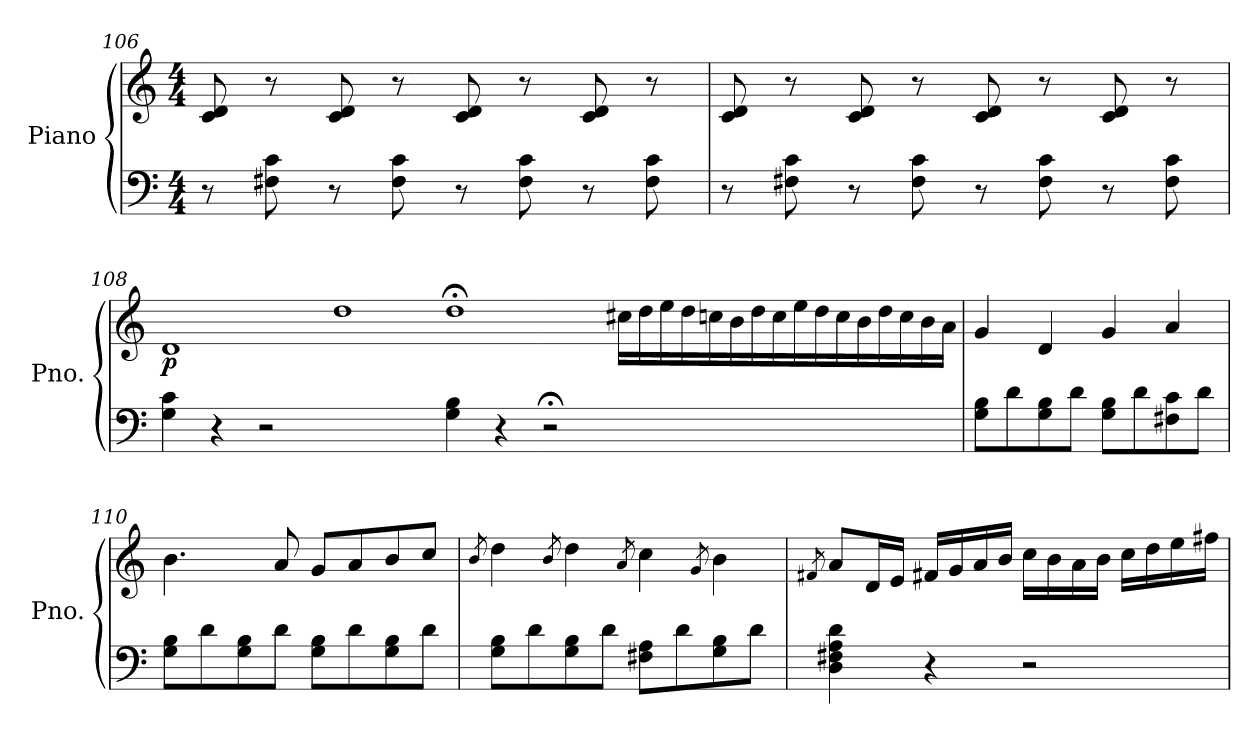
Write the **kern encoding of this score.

**kern	**kern	**dynam
*part1	*part1	*part1
*staff2	*staff1	*staff1/2
*I"Piano	*	*
*I'Pno.	*	*
*clefF4	*clefG2	*
*k[]	*k[]	*
*M4/4	*M4/4	*
=106	=106	=106
8r	8c/ 8d/	.
8F#X\ 8c\	8r	.
8r	8c/ 8d/	.
8F#\ 8c\	8r	.
8r	8c/ 8d/	.
8F#\ 8c\	8r	.
8r	8c/ 8d/	.
8F#\ 8c\	8r	.
=107	=107	=107
8r	8c/ 8d/	.
8F#X\ 8c\	8r	.
8r	8c/ 8d/	.
8F#\ 8c\	8r	.
8r	8c/ 8d/	.
8F#\ 8c\	8r	.
8r	8c/ 8d/	.
8F#\ 8c\	8r	.
!!LO:LB:g=z
=108	=108	=108
!	!	!LO:DY:b
4G\ 4c\	1d	p
4r	.	.
2r	.	.
1ryy	1dd	.
4G\ 4B\	1dd;<	.
4r	.	.
2r;<	.	.
1ryy	16cc#X\LL	.
.	16dd\	.
.	16ee\	.
.	16dd\	.
.	16ccn\	.
.	16b\	.
.	16dd\	.
.	16cc\	.
.	16ee\	.
.	16dd\	.
.	16cc\	.
.	16b\	.
.	16dd\	.
.	16cc\	.
.	16b\	.
.	16a\JJ	.
=109	=109	=109
8G\ 8B\L	4g/	.
8d\	.	.
8G\ 8B\	4d/	.
8d\J	.	.
8G\ 8B\L	4g/	.
8d\	.	.
8F#X\ 8c\	4a/	.
8d\J	.	.
!!LO:LB:g=z
=110	=110	=110
8G\ 8B\L	4.b\	.
8d\	.	.
8G\ 8B\	.	.
8d\J	8a/	.
8G\ 8B\L	8g/L	.
8d\	8a/	.
8G\ 8B\	8b/	.
8d\J	8cc/J	.
=111	=111	=111
.	8qb/	.
8G\ 8B\L	4dd\	.
8d\	.	.
.	8qb/	.
8G\ 8B\	4dd\	.
8d\J	.	.
.	8qa/	.
8F#X\ 8A\L	4cc\	.
8d\	.	.
.	8qg/	.
8G\ 8B\	4b\	.
8d\J	.	.
=112	=112	=112
.	8qf#X/	.
4D\ 4F#X\ 4A\ 4d\	8a/L	.
.	16d/L	.
.	16e/JJ	.
4r	16f#/LL	.
.	16g/	.
.	16a/	.
.	16b/JJ	.
2r	16cc\LL	.
.	16b\	.
.	16a\	.
.	16b\JJ	.
.	16cc\LL	.
.	16dd\	.
.	16ee\	.
.	16ff#X\JJ	.
=	=	=
*-	*-	*-
